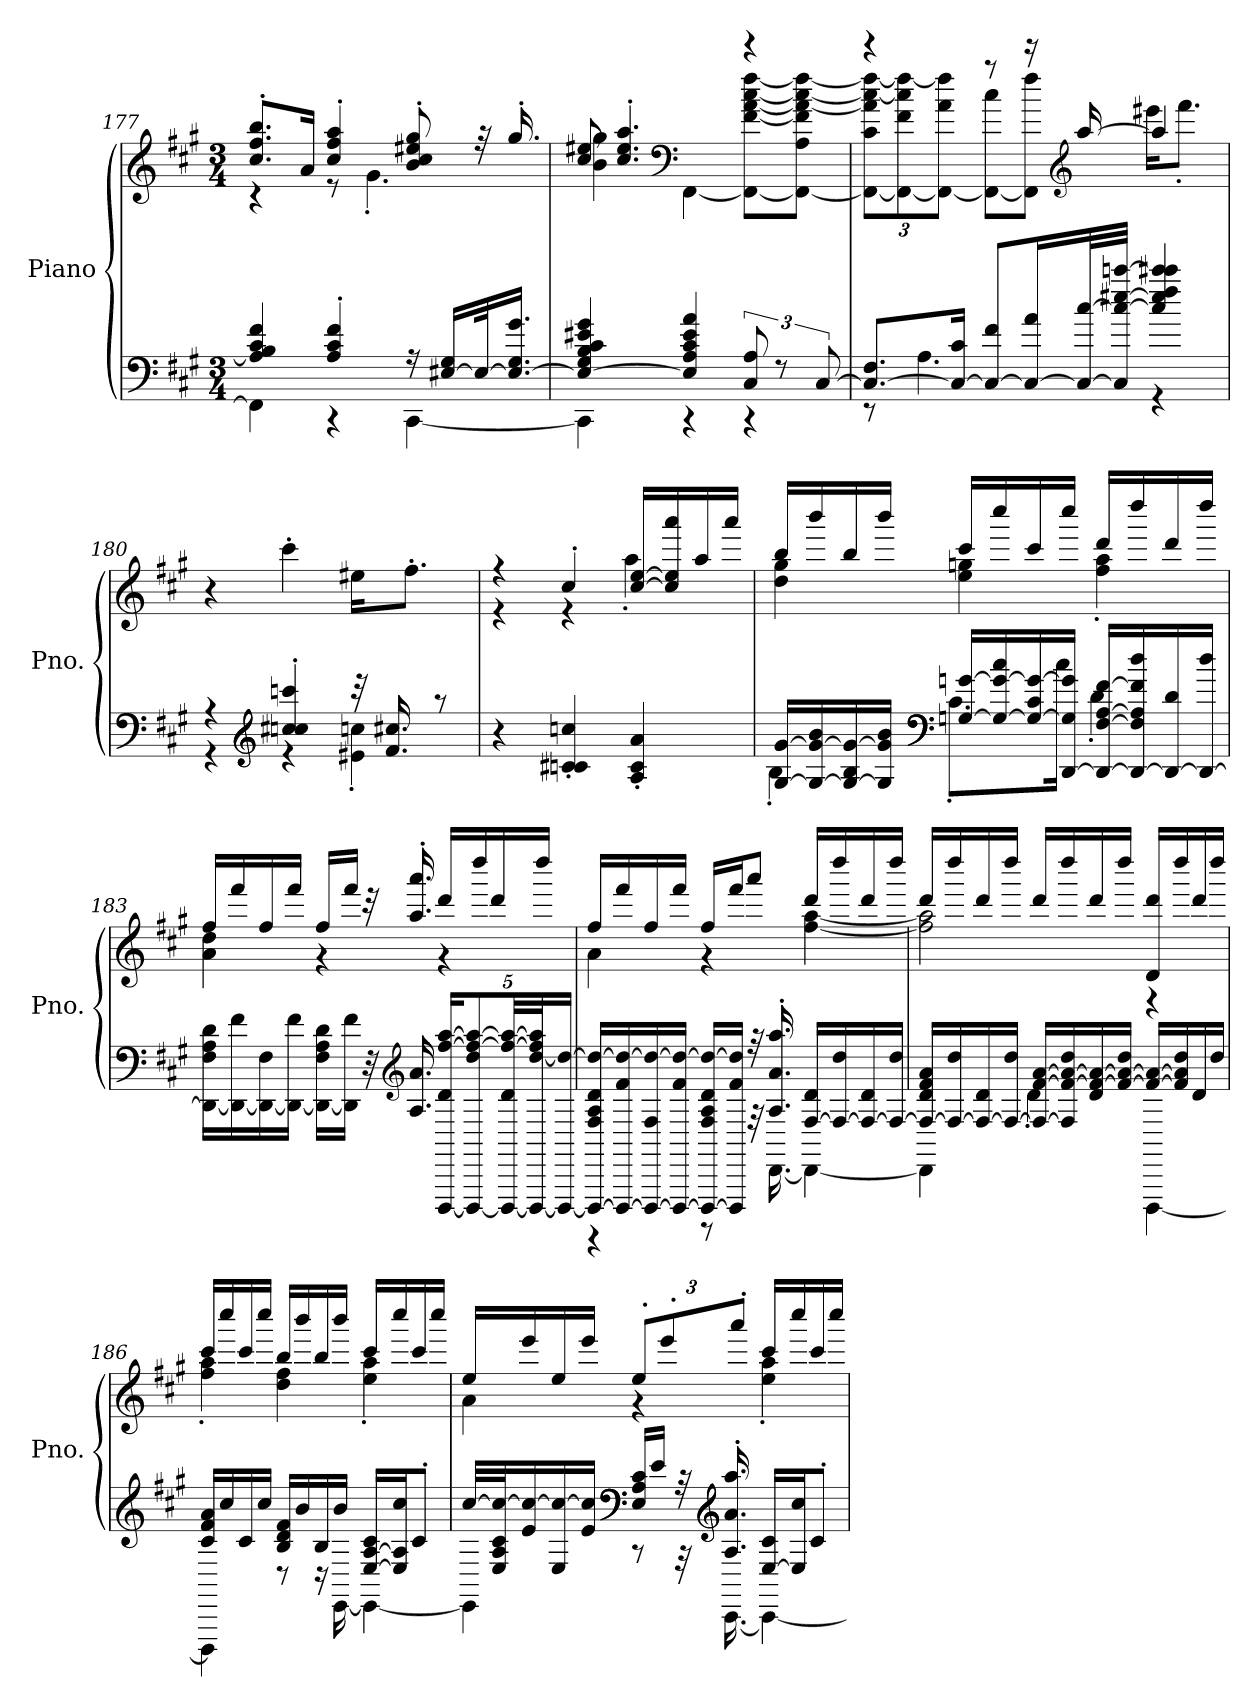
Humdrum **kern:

**kern	**kern
*part1	*part1
*staff2	*staff1
*I"Piano	*
*I'Pno.	*
!!LO:LB:g=z
*clefF4	*clefG2
*k[f#c#g#]	*k[f#c#g#]
*M3/4	*M3/4
=177	=177
*^	*^
4A/] 4B/ 4c#/ 4f#/	4FF#\]	8.cc#/' 8.ff#/' 8.bb/'L	4r
.	.	16a/Jk	.
4A/' 4c#/' 4f#/'	4r	4cc#/' 4ff#/' 4aa/'	8r
.	.	.	4.g#'\
16r	[4CC#\	8b/' 8cc#/' 8ee#X/' 8gg#/'	.
[16E#X/ 16G#/LL	.	.	.
32E#/K_	.	32r	.
16.E#/_ 16.G#/ 16.g#/JJ	.	16.gg#'/	.
=178	=178	=178	=178
4E#/_ 4G#/ 4B/ 4c#/ 4e#X/ 4g#/	4CC#\]	8cc#/ 8ee#X/	4b\ 4gg#\
.	.	4.cc#/' 4.ee#/' 4.aa/'	.
*	*	*clefF4	*
4E#/] 4A/ 4c#/ 4e#/ 4a/	4r	.	[4FF#\
12C#/ 12A/	4r	4r	8FF#\_ [8f#\ [8a\ [8cc#\ [8ff#\L
12r	.	.	.
.	.	.	8FF#\_ 8A\ 8f#\] 8a\_ 8cc#\_ 8ff#\_J
[12C#/	.	.	.
=179	=179	=179	=179
*	*	*	*Xbrackettup
8.C#/_ 8.F#/L	8r	4r	12FF#\_ 12c#\ 12a\] 12cc#\_ 12ff#\_L
.	.	.	12FF#\_ 12f#\ 12cc#\] 12ff#\_
.	4.A\	.	.
.	.	.	12FF#\_ 12a\ 12ff#\]J
16C#/_ 16c#/Jk	.	.	.
8C#/_ 8f#/L	.	8r	8FF#\_ 8cc#\L
16C#/_ 16a/L	.	16r	8FF#\] 8ff#\J
*	*	*clefG2	*
32C#/_ [32cc#/L	.	[16aa/	.
32C#/] 32cc#/_ [32ee#X/ [32cccn/JJJ	.	.	.
4cc#/] 4ee#/] 4ff#/ 4ccc/] 4ccc#X/	4r	4aa/]	16eee#X\KL
.	.	.	8.fff#'\J
*	*	*v	*v
!!LO:PB:g=z
=180	=180	=180
4r	4r	4r
*clefG2	*	*
4ccn/' 4cc#X/' 4cccn/'	4r	4ccc#'\
32r	4e#X\' 4ccn\'	16ee#X\KL
16.f#/ 16.cc#X/	.	.
.	.	8.ff#'\J
8r	.	.
*v	*v	*
=181	=181
*	*^
4r	4r	4r
4cn/' 4c#X/' 4ccn/'	4cc#'/	4r
4A/' 4c#/' 4a/'	[16cc#/ [16ee/LL	4aa'\
.	16cc#/] 16ee/] 16aaa/	.
.	16aa/	.
.	16aaa/JJ	.
=182	=182	=182
*^	*	*
[16G#/ [16g#/LL	4B'\	16bb/LL	4dd\ 4gg#\
16G#/_ 16g#/_ 16b/	.	16bbb/	.
16G#/_ 16B/ 16g#/_	.	16bb/	.
16G#/] 16g#/] 16b/JJ	.	16bbb/JJ	.
*clefF4	*	*	*
[16Gn/ [16gn/LL	8.c#'\L	16ccc#/LL	4ee\ 4ggn\
16G/_ 16g/_ 16cc#/	.	16cccc#/	.
16G/_ 16c#/ 16g/_	.	16ccc#/	.
[16DD/ 16G/] 16g/]JJ	16cc#\Jk	16cccc#/JJ	.
16DD/_ [16F#/ [16A/ [16f#/LL	4d'\	16ddd/LL	4ff#\' 4aa\'
16DD/_ 16F#/] 16A/] 16f#/] 16dd/	.	16dddd/	.
16DD/_ 16d/	.	16ddd/	.
16DD/_ 16dd/JJ	.	16dddd/JJ	.
*v	*v	*	*
!!LO:LB:g=z	!!
=183	=183	=183
16DD\_ 16F#\ 16A\ 16d\LL	16ff#/LL	4a\ 4dd\
16DD\_ 16f#\	16fff#/	.
16DD\_ 16F#\	16ff#/	.
16DD\_ 16f#\JJ	16fff#/JJ	.
16DD\_ 16F#\ 16A\ 16d\LL	16ff#/LL	4r
16DD\] 16f#\JJ	16fff#/JJ	.
32r	32r	.
*clefG2	*	*
16.A/ 16.a/	16.aa/' 16.aaa/'	.
*Xbrackettup	*	*
[20DDD/ 20d/ [20ff#/ [20aa/KL	16ddd/LL	4r
10DDD/_ 10dd/ 10ff#/_ 10aa/_	.	.
.	16dddd/	.
.	16ddd/	.
40DDD/_ 40d/ 40ff#/_ 40aa/_LL	.	.
40DDD/_ [40dd/ 40ff#/] 40aa/]J	.	.
.	16dddd/JJ	.
20DDD/_ 20dd/_JJ	.	.
=184	=184	=184
*^	*	*
16DDD/_ 16F#/ 16A/ 16d/ 16dd/_LL	4r	16ff#/LL	4a\
16DDD/_ 16f#/ 16dd/_	.	16fff#/	.
16DDD/_ 16F#/ 16dd/_	.	16ff#/	.
16DDD/_ 16f#/ 16dd/_JJ	.	16fff#/JJ	.
16DDD/_ 16F#/ 16A/ 16d/ 16dd/_LL	8r	16ff#/LL	4r
16DDD/] 16f#/ 16dd/]JJ	.	16fff#/J	.
32r	32r	8aaa/J	.
16.A/' 16.a/' 16.aa/'	[16.DD\	.	.
[16F#/ 16d/LL	4DD\_	16ddd/LL	[4ff#\ [4aa\
16F#/_ 16dd/	.	16dddd/	.
16F#/_ 16d/	.	16ddd/	.
16F#/_ 16dd/JJ	.	16dddd/JJ	.
!!LO:LB:g=z	!!
=185	=185	=185	=185
16F#/_ 16d/ 16f#/ 16a/LL	4DD\]	16ddd/LL	2ff#\] 2aa\]
16F#/_ 16dd/	.	16dddd/	.
16F#/_ 16d/	.	16ddd/	.
16F#/_ 16dd/JJ	.	16dddd/JJ	.
16F#/_ [16f#/ [16a/LL	4d'\	16ddd/LL	.
16F#/] 16f#/_ 16a/_ 16dd/	.	16dddd/	.
16d/ 16f#/_ 16a/_	.	16ddd/	.
16f#/_ 16a/_ 16dd/JJ	.	16dddd/JJ	.
16f#/_ 16a/_LL	[4DDD\	16d/ 16ddd/LL	4r
16f#/] 16a/] 16dd/	.	16dddd/	.
16d/	.	16ddd/	.
16dd/JJ	.	16dddd/JJ	.
=186	=186	=186	=186
16c#/ 16f#/ 16a/LL	4DDD\]	16ccc#/LL	4ff#\' 4aa\'
16cc#/	.	16cccc#/	.
16c#/	.	16ccc#/	.
16cc#/JJ	.	16cccc#/JJ	.
16B/ 16d/ 16f#/LL	8r	16bb/LL	4dd\ 4ff#\
16b/	.	16bbb/	.
16B/	16r	16bb/	.
16b/JJ	[16EE\	16bbb/JJ	.
[16E/ [16A/ 16c#/LL	4EE\_	16ccc#/LL	4ee\' 4aa\'
16E/] 16A/] 16cc#/J	.	16cccc#/	.
8c#'/J	.	16ccc#/	.
.	.	16cccc#/JJ	.
!!LO:PB:g=z	!!
=187	=187	=187	=187
[32cc#/LLL	4EE\]	16ee/LL	4a\
32E/ 32A/ 32c#/ 32cc#/_J	.	.	.
16e/ 16cc#/_	.	16eee/	.
16E/ 16cc#/_	.	16ee/	.
16e/ 16cc#/]JJ	.	16eee/JJ	.
*clefF4	*	*	*
16E/ 16A/ 16c#/LL	8r	12ee'/L	4r
16e/JJ	.	.	.
.	.	12eee'/	.
32r	32r	.	.
*clefG2	*	*	*
16.A/' 16.a/' 16.aa/'	[16.CC#\	.	.
.	.	12aaa'/J	.
[16E/ 16c#/LL	4CC#\_	16ccc#/LL	4ee\' 4aa\'
16E/] 16cc#/J	.	16cccc#/	.
8c#'/J	.	16ccc#/	.
.	.	16cccc#/JJ	.
*v	*v	*	*
*	*v	*v
=	=
*-	*-
